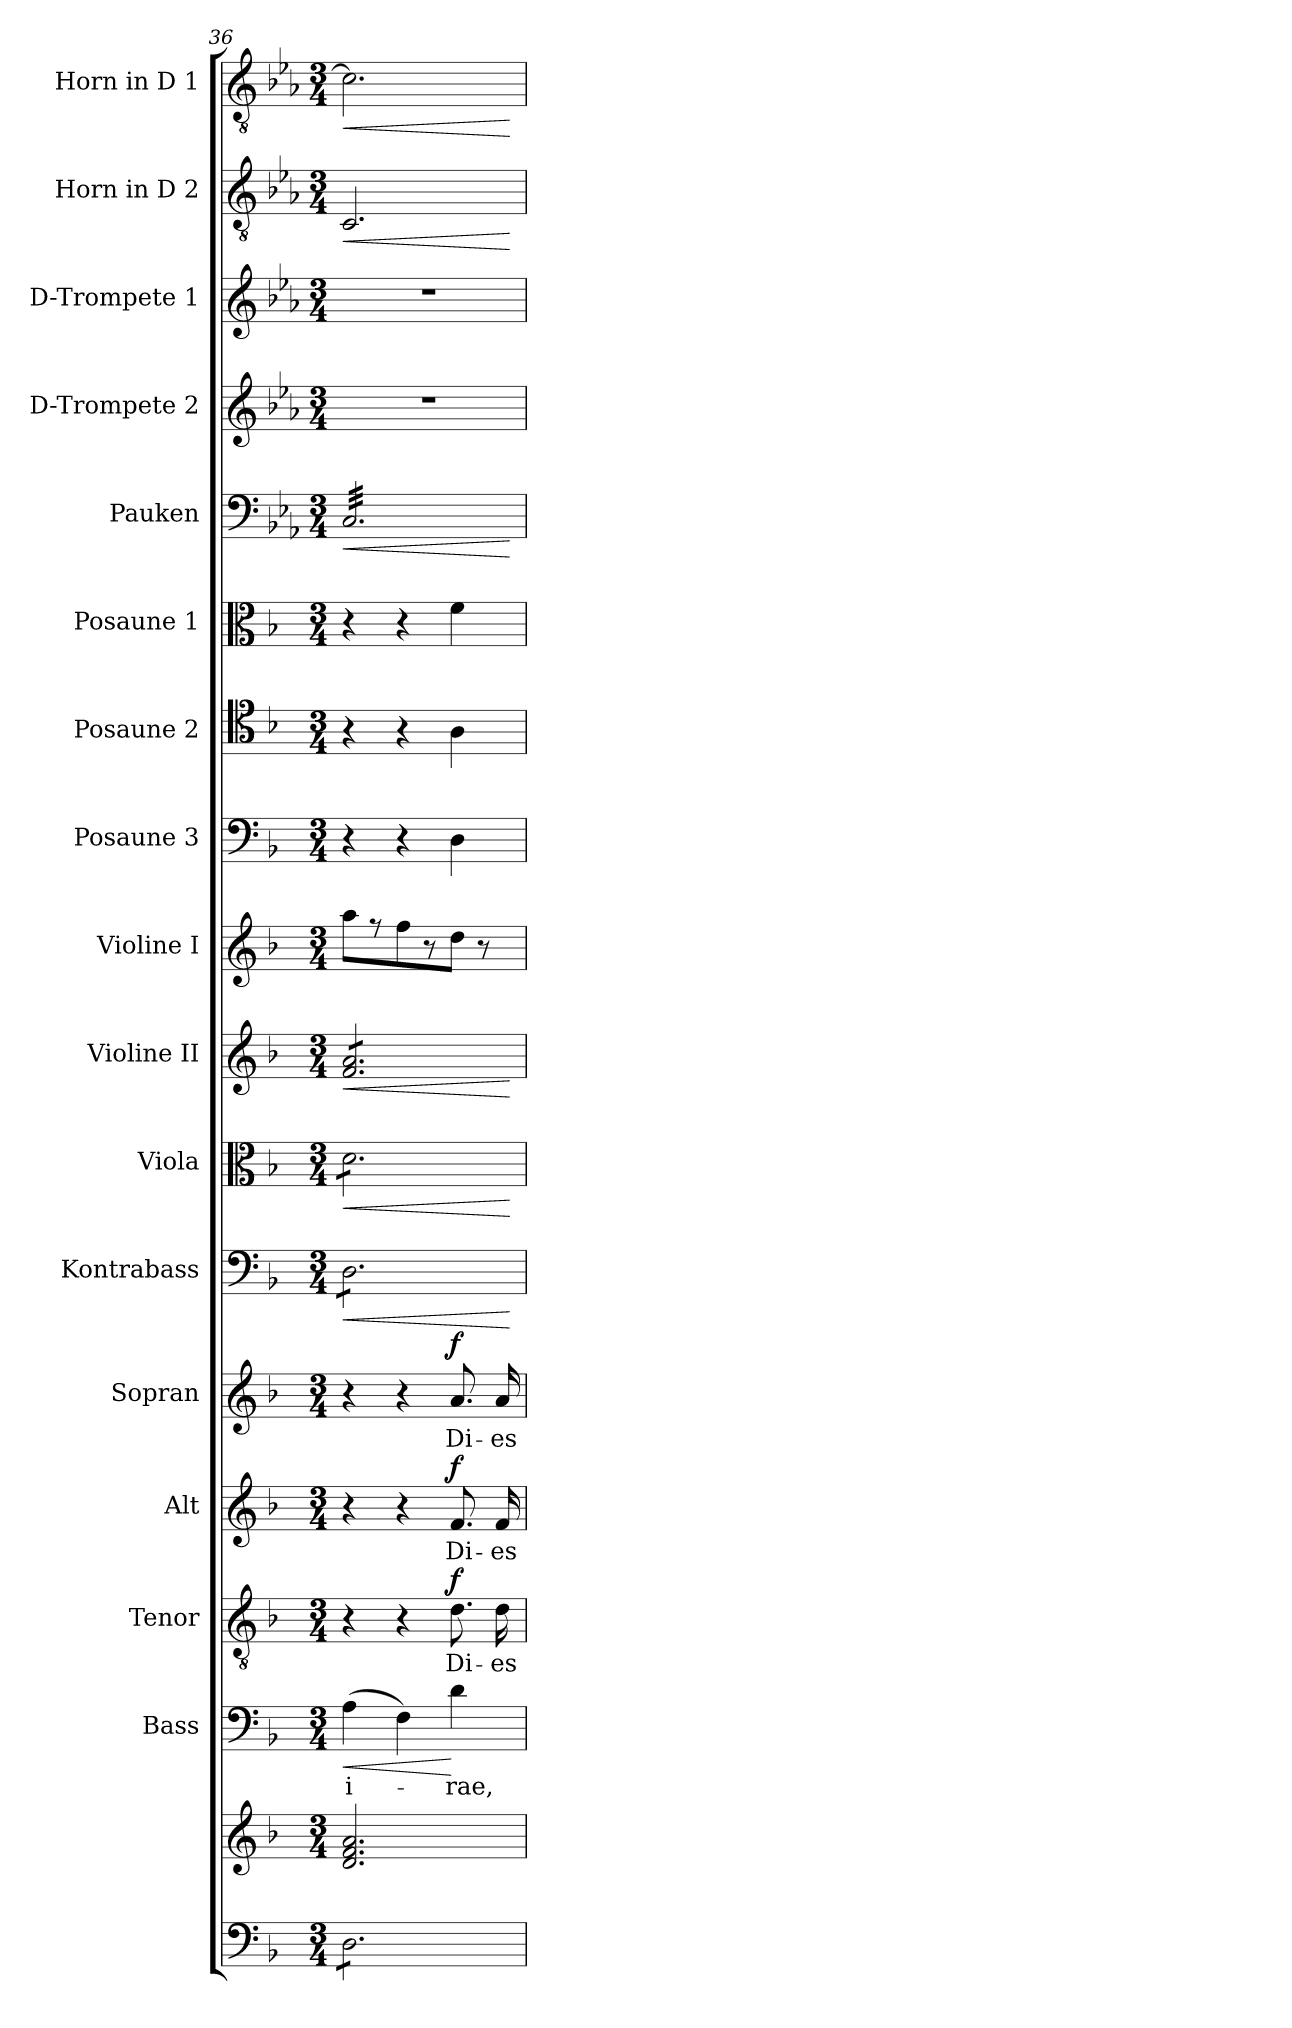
**kern	**kern	**kern	**text	**dynam	**kern	**text	**dynam	**kern	**text	**dynam	**kern	**text	**dynam	**kern	**dynam	**kern	**dynam	**kern	**dynam	**kern	**kern	**kern	**kern	**kern	**dynam	**kern	**kern	**kern	**dynam	**kern	**dynam
*part17	*part17	*part16	*part16	*part16	*part15	*part15	*part15	*part14	*part14	*part14	*part13	*part13	*part13	*part12	*part12	*part11	*part11	*part10	*part10	*part9	*part8	*part7	*part6	*part5	*part5	*part4	*part3	*part2	*part2	*part1	*part1
*staff18	*staff17	*staff16	*staff16	*staff16	*staff15	*staff15	*staff15	*staff14	*staff14	*staff14	*staff13	*staff13	*staff13	*staff12	*staff12	*staff11	*staff11	*staff10	*staff10	*staff9	*staff8	*staff7	*staff6	*staff5	*staff5	*staff4	*staff3	*staff2	*staff2	*staff1	*staff1
*	*	*I"Bass	*	*	*I"Tenor	*	*	*I"Alt	*	*	*I"Sopran	*	*	*I"Kontrabass	*	*I"Viola	*	*I"Violine II	*	*I"Violine I	*I"Posaune 3	*I"Posaune 2	*I"Posaune 1	*I"Pauken	*	*I"D-Trompete 2	*I"D-Trompete 1	*I"Horn in D 2	*	*I"Horn in D 1	*
*	*	*I'B.	*	*	*I'T.	*	*	*I'A.	*	*	*I'S.	*	*	*I'Kb.	*	*I'Vla.	*	*I'Vl. II	*	*I'Vl. I	*I'Pos. 3	*I'Pos. 2	*I'Pos. 1	*I'Pk.	*	*I'D Trp. 2	*I'D Trp. 1	*I'Hrn. 2	*	*I'Hrn. 1	*
*clefF4	*clefG2	*clefF4	*	*	*clefGv2	*	*	*clefG2	*	*	*clefG2	*	*	*clefF4	*	*clefC3	*	*clefG2	*	*clefG2	*clefF4	*clefC4	*clefC3	*clefF4	*	*clefG2	*clefG2	*clefGv2	*	*clefGv2	*
*	*	*	*	*	*	*	*	*	*	*	*	*	*	*ITrd7c12	*	*	*	*	*	*	*	*	*	*ITrd-1c-2	*	*ITrd-1c-2	*ITrd-1c-2	*ITrd-1c-2	*	*ITrd-1c-2	*
*k[b-]	*k[b-]	*k[b-]	*	*	*k[b-]	*	*	*k[b-]	*	*	*k[b-]	*	*	*k[b-]	*	*k[b-]	*	*k[b-]	*	*k[b-]	*k[b-]	*k[b-]	*k[b-]	*k[b-]	*	*k[b-]	*k[b-]	*k[b-]	*	*k[b-]	*
*F:	*F:	*F:	*	*	*F:	*	*	*F:	*	*	*F:	*	*	*F:	*	*F:	*	*F:	*	*F:	*F:	*F:	*F:	*F:	*	*F:	*F:	*F:	*	*F:	*
*M3/4	*M3/4	*M3/4	*	*	*M3/4	*	*	*M3/4	*	*	*M3/4	*	*	*M3/4	*	*M3/4	*	*M3/4	*	*M3/4	*M3/4	*M3/4	*M3/4	*M3/4	*	*M3/4	*M3/4	*M3/4	*	*M3/4	*
=36	=36	=36	=36	=36	=36	=36	=36	=36	=36	=36	=36	=36	=36	=36	=36	=36	=36	=36	=36	=36	=36	=36	=36	=36	=36	=36	=36	=36	=36	=36	=36
!	!	!	!LO:LY:b	!LO:HP:b	!	!	!	!	!	!	!	!	!	!	!LO:HP:b	!	!LO:HP:b	!	!LO:HP:b	!	!	!	!	!	!LO:HP:b	!	!	!	!LO:HP:b	!	!LO:HP:b
*tremolo	*	*	*	*	*	*	*	*	*	*	*	*	*	*	*	*	*	*	*	*	*	*	*	*	*	*	*	*	*	*	*
*	*	*	*	*	*	*	*	*	*	*	*	*	*	*tremolo	*	*	*	*	*	*	*	*	*	*	*	*	*	*	*	*	*
*	*	*	*	*	*	*	*	*	*	*	*	*	*	*	*	*tremolo	*	*	*	*	*	*	*	*	*	*	*	*	*	*	*
*	*	*	*	*	*	*	*	*	*	*	*	*	*	*	*	*	*	*tremolo	*	*	*	*	*	*	*	*	*	*	*	*	*
*	*	*	*	*	*	*	*	*	*	*	*	*	*	*	*	*	*	*	*	*	*	*	*	*tremolo	*	*	*	*	*	*	*
8D\L	2.d/ 2.f/ 2.a/	(>4A\	i-	<	4r	.	.	4r	.	.	4r	.	.	8DD\L	<	8d\L	<	8f/ 8a/L	<	8aa\L	4r	4r	4r	32D/LLL	<	2.r	2.r	2.D/	<	2.d\]	<
.	.	.	.	.	.	.	.	.	.	.	.	.	.	.	.	.	.	.	.	.	.	.	.	32D/	.	.	.	.	.	.	.
.	.	.	.	.	.	.	.	.	.	.	.	.	.	.	.	.	.	.	.	.	.	.	.	32D/	.	.	.	.	.	.	.
.	.	.	.	.	.	.	.	.	.	.	.	.	.	.	.	.	.	.	.	.	.	.	.	32D/	.	.	.	.	.	.	.
8D\	.	.	.	.	.	.	.	.	.	.	.	.	.	8DD\	.	8d\	.	8f/ 8a/	.	8r	.	.	.	32D/	.	.	.	.	.	.	.
.	.	.	.	.	.	.	.	.	.	.	.	.	.	.	.	.	.	.	.	.	.	.	.	32D/	.	.	.	.	.	.	.
.	.	.	.	.	.	.	.	.	.	.	.	.	.	.	.	.	.	.	.	.	.	.	.	32D/	.	.	.	.	.	.	.
.	.	.	.	.	.	.	.	.	.	.	.	.	.	.	.	.	.	.	.	.	.	.	.	32D/	.	.	.	.	.	.	.
8D\	.	4F\)	.	.	4r	.	.	4r	.	.	4r	.	.	8DD\	.	8d\	.	8f/ 8a/	.	8ff\	4r	4r	4r	32D/	.	.	.	.	.	.	.
.	.	.	.	.	.	.	.	.	.	.	.	.	.	.	.	.	.	.	.	.	.	.	.	32D/	.	.	.	.	.	.	.
.	.	.	.	.	.	.	.	.	.	.	.	.	.	.	.	.	.	.	.	.	.	.	.	32D/	.	.	.	.	.	.	.
.	.	.	.	.	.	.	.	.	.	.	.	.	.	.	.	.	.	.	.	.	.	.	.	32D/	.	.	.	.	.	.	.
8D\	.	.	.	.	.	.	.	.	.	.	.	.	.	8DD\	.	8d\	.	8f/ 8a/	.	8r	.	.	.	32D/	.	.	.	.	.	.	.
.	.	.	.	.	.	.	.	.	.	.	.	.	.	.	.	.	.	.	.	.	.	.	.	32D/	.	.	.	.	.	.	.
.	.	.	.	.	.	.	.	.	.	.	.	.	.	.	.	.	.	.	.	.	.	.	.	32D/	.	.	.	.	.	.	.
.	.	.	.	.	.	.	.	.	.	.	.	.	.	.	.	.	.	.	.	.	.	.	.	32D/	.	.	.	.	.	.	.
!	!	!	!LO:LY:b	!	!	!LO:LY:b	!LO:DY:a	!	!LO:LY:b	!LO:DY:a	!	!LO:LY:b	!LO:DY:a	!	!	!	!	!	!	!	!	!	!	!	!	!	!	!	!	!	!
8D\	.	4d\	-rae,	[	8.d\	Di-	f	8.f/	Di-	f	8.a/	Di-	f	8DD\	.	8d\	.	8f/ 8a/	.	8dd\J	4D\	4A\	4f\	32D/	.	.	.	.	.	.	.
.	.	.	.	.	.	.	.	.	.	.	.	.	.	.	.	.	.	.	.	.	.	.	.	32D/	.	.	.	.	.	.	.
.	.	.	.	.	.	.	.	.	.	.	.	.	.	.	.	.	.	.	.	.	.	.	.	32D/	.	.	.	.	.	.	.
.	.	.	.	.	.	.	.	.	.	.	.	.	.	.	.	.	.	.	.	.	.	.	.	32D/	.	.	.	.	.	.	.
8D\J	.	.	.	.	.	.	.	.	.	.	.	.	.	8DD\J	.	8d\J	.	8f/ 8a/J	.	8r	.	.	.	32D/	.	.	.	.	.	.	.
*	*	*	*	*	*	*	*	*	*	*	*	*	*	*	*	*	*	*Xtremolo	*	*	*	*	*	*	*	*	*	*	*	*	*
*	*	*	*	*	*	*	*	*	*	*	*	*	*	*	*	*Xtremolo	*	*	*	*	*	*	*	*	*	*	*	*	*	*	*
*	*	*	*	*	*	*	*	*	*	*	*	*	*	*Xtremolo	*	*	*	*	*	*	*	*	*	*	*	*	*	*	*	*	*
*Xtremolo	*	*	*	*	*	*	*	*	*	*	*	*	*	*	*	*	*	*	*	*	*	*	*	*	*	*	*	*	*	*	*
.	.	.	.	.	.	.	.	.	.	.	.	.	.	.	.	.	.	.	.	.	.	.	.	32D/	.	.	.	.	.	.	.
!	!	!	!	!	!	!LO:LY:b	!	!	!LO:LY:b	!	!	!LO:LY:b	!	!	!	!	!	!	!	!	!	!	!	!	!	!	!	!	!	!	!
.	.	.	.	.	16d\	-es	.	16f/	-es	.	16a/	-es	.	.	.	.	.	.	.	.	.	.	.	32D/	.	.	.	.	.	.	.
.	.	.	.	.	.	.	.	.	.	.	.	.	.	.	.	.	.	.	.	.	.	.	.	32D/JJJ	.	.	.	.	.	.	.
*	*	*	*	*	*	*	*	*	*	*	*	*	*	*	*	*	*	*	*	*	*	*	*	*Xtremolo	*	*	*	*	*	*	*
.	.	.	.	.	.	.	.	.	.	.	.	.	.	.	[	.	[	.	[	.	.	.	.	.	[	.	.	.	[	.	[
=	=	=	=	=	=	=	=	=	=	=	=	=	=	=	=	=	=	=	=	=	=	=	=	=	=	=	=	=	=	=	=
*-	*-	*-	*-	*-	*-	*-	*-	*-	*-	*-	*-	*-	*-	*-	*-	*-	*-	*-	*-	*-	*-	*-	*-	*-	*-	*-	*-	*-	*-	*-	*-
